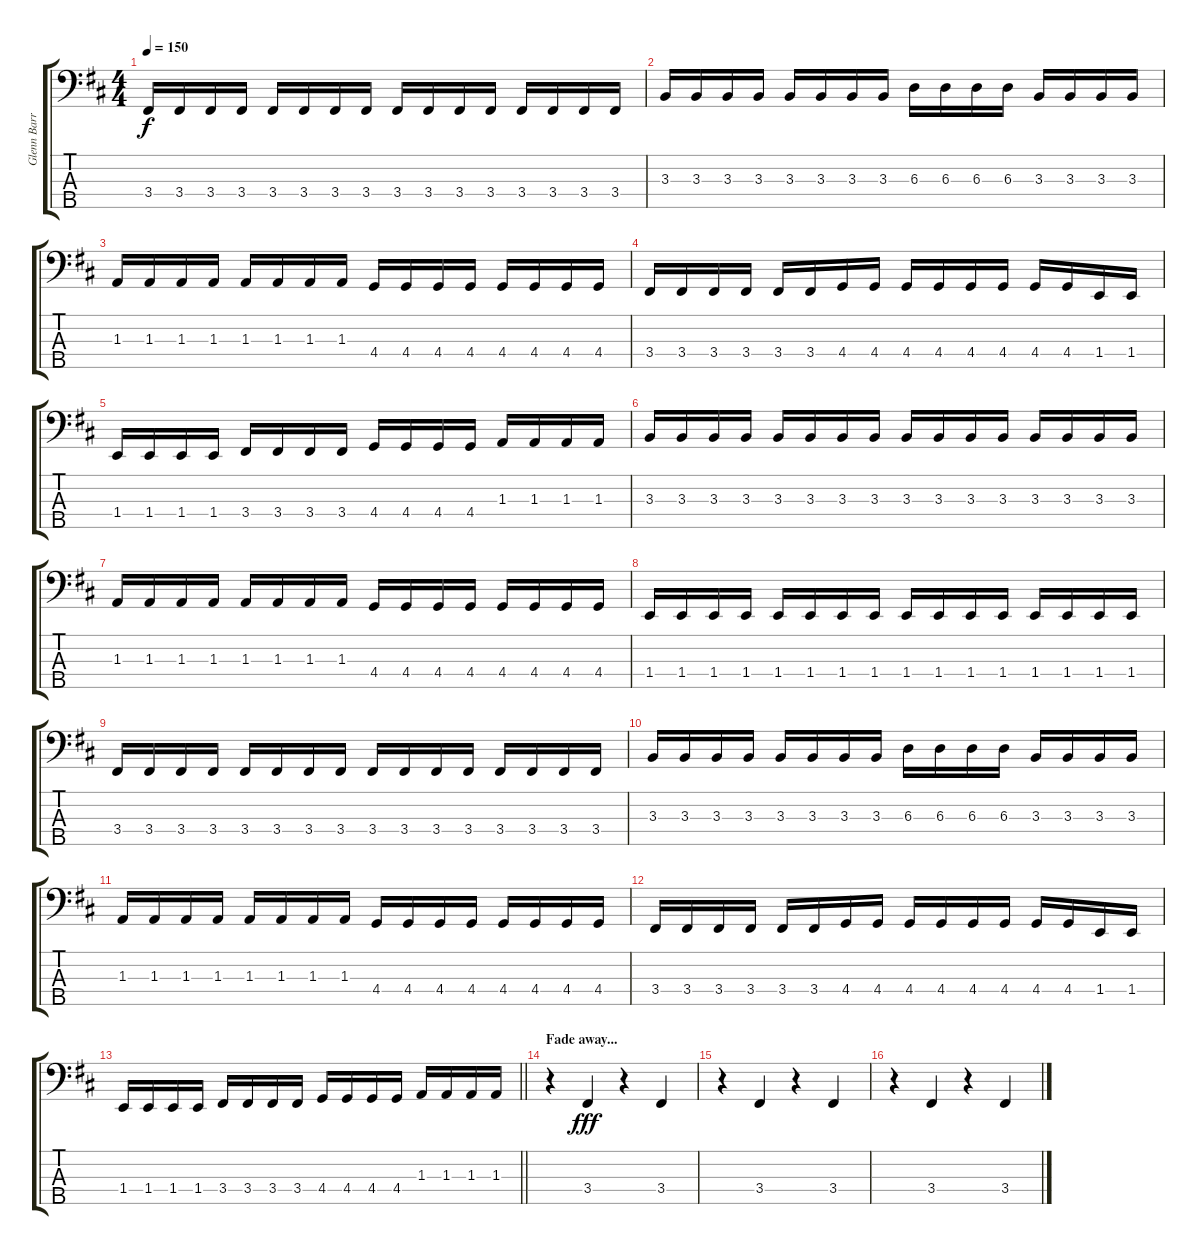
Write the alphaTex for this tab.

\track ("Glenn Barry" "Glenn Barr") {instrument electricbasspick}
\staff {score tabs}
\tuning (Gb2 Db2 Ab1 Eb1 Bb0) {hide}
\ts (4 4)
\tempo 150
\clef f4
\ks bminor
3.4.16{dy f} 3.4.16 3.4.16 3.4.16 3.4.16 3.4.16 3.4.16 3.4.16 3.4.16 3.4.16 3.4.16 3.4.16 3.4.16 3.4.16 3.4.16 3.4.16 |
3.3.16 3.3.16 3.3.16 3.3.16 3.3.16 3.3.16 3.3.16 3.3.16 6.3.16 6.3.16 6.3.16 6.3.16 3.3.16 3.3.16 3.3.16 3.3.16 |
1.3.16 1.3.16 1.3.16 1.3.16 1.3.16 1.3.16 1.3.16 1.3.16 4.4.16 4.4.16 4.4.16 4.4.16 4.4.16 4.4.16 4.4.16 4.4.16 |
3.4.16 3.4.16 3.4.16 3.4.16 3.4.16 3.4.16 4.4.16 4.4.16 4.4.16 4.4.16 4.4.16 4.4.16 4.4.16 4.4.16 1.4.16 1.4.16 |
1.4.16 1.4.16 1.4.16 1.4.16 3.4.16 3.4.16 3.4.16 3.4.16 4.4.16 4.4.16 4.4.16 4.4.16 1.3.16 1.3.16 1.3.16 1.3.16 |
3.3.16 3.3.16 3.3.16 3.3.16 3.3.16 3.3.16 3.3.16 3.3.16 3.3.16 3.3.16 3.3.16 3.3.16 3.3.16 3.3.16 3.3.16 3.3.16 |
1.3.16 1.3.16 1.3.16 1.3.16 1.3.16 1.3.16 1.3.16 1.3.16 4.4.16 4.4.16 4.4.16 4.4.16 4.4.16 4.4.16 4.4.16 4.4.16 |
1.4.16 1.4.16 1.4.16 1.4.16 1.4.16 1.4.16 1.4.16 1.4.16 1.4.16 1.4.16 1.4.16 1.4.16 1.4.16 1.4.16 1.4.16 1.4.16 |
3.4.16 3.4.16 3.4.16 3.4.16 3.4.16 3.4.16 3.4.16 3.4.16 3.4.16 3.4.16 3.4.16 3.4.16 3.4.16 3.4.16 3.4.16 3.4.16 |
3.3.16 3.3.16 3.3.16 3.3.16 3.3.16 3.3.16 3.3.16 3.3.16 6.3.16 6.3.16 6.3.16 6.3.16 3.3.16 3.3.16 3.3.16 3.3.16 |
1.3.16 1.3.16 1.3.16 1.3.16 1.3.16 1.3.16 1.3.16 1.3.16 4.4.16 4.4.16 4.4.16 4.4.16 4.4.16 4.4.16 4.4.16 4.4.16 |
3.4.16 3.4.16 3.4.16 3.4.16 3.4.16 3.4.16 4.4.16 4.4.16 4.4.16 4.4.16 4.4.16 4.4.16 4.4.16 4.4.16 1.4.16 1.4.16 |
\barLineRight lightlight
1.4.16 1.4.16 1.4.16 1.4.16 3.4.16 3.4.16 3.4.16 3.4.16 4.4.16 4.4.16 4.4.16 4.4.16 1.3.16 1.3.16 1.3.16 1.3.16 |
\section ("" "Fade away...")
r.4 3.4.4{dy fff} r.4 3.4.4 |
r.4 3.4.4 r.4 3.4.4 |
r.4 3.4.4 r.4 3.4.4
